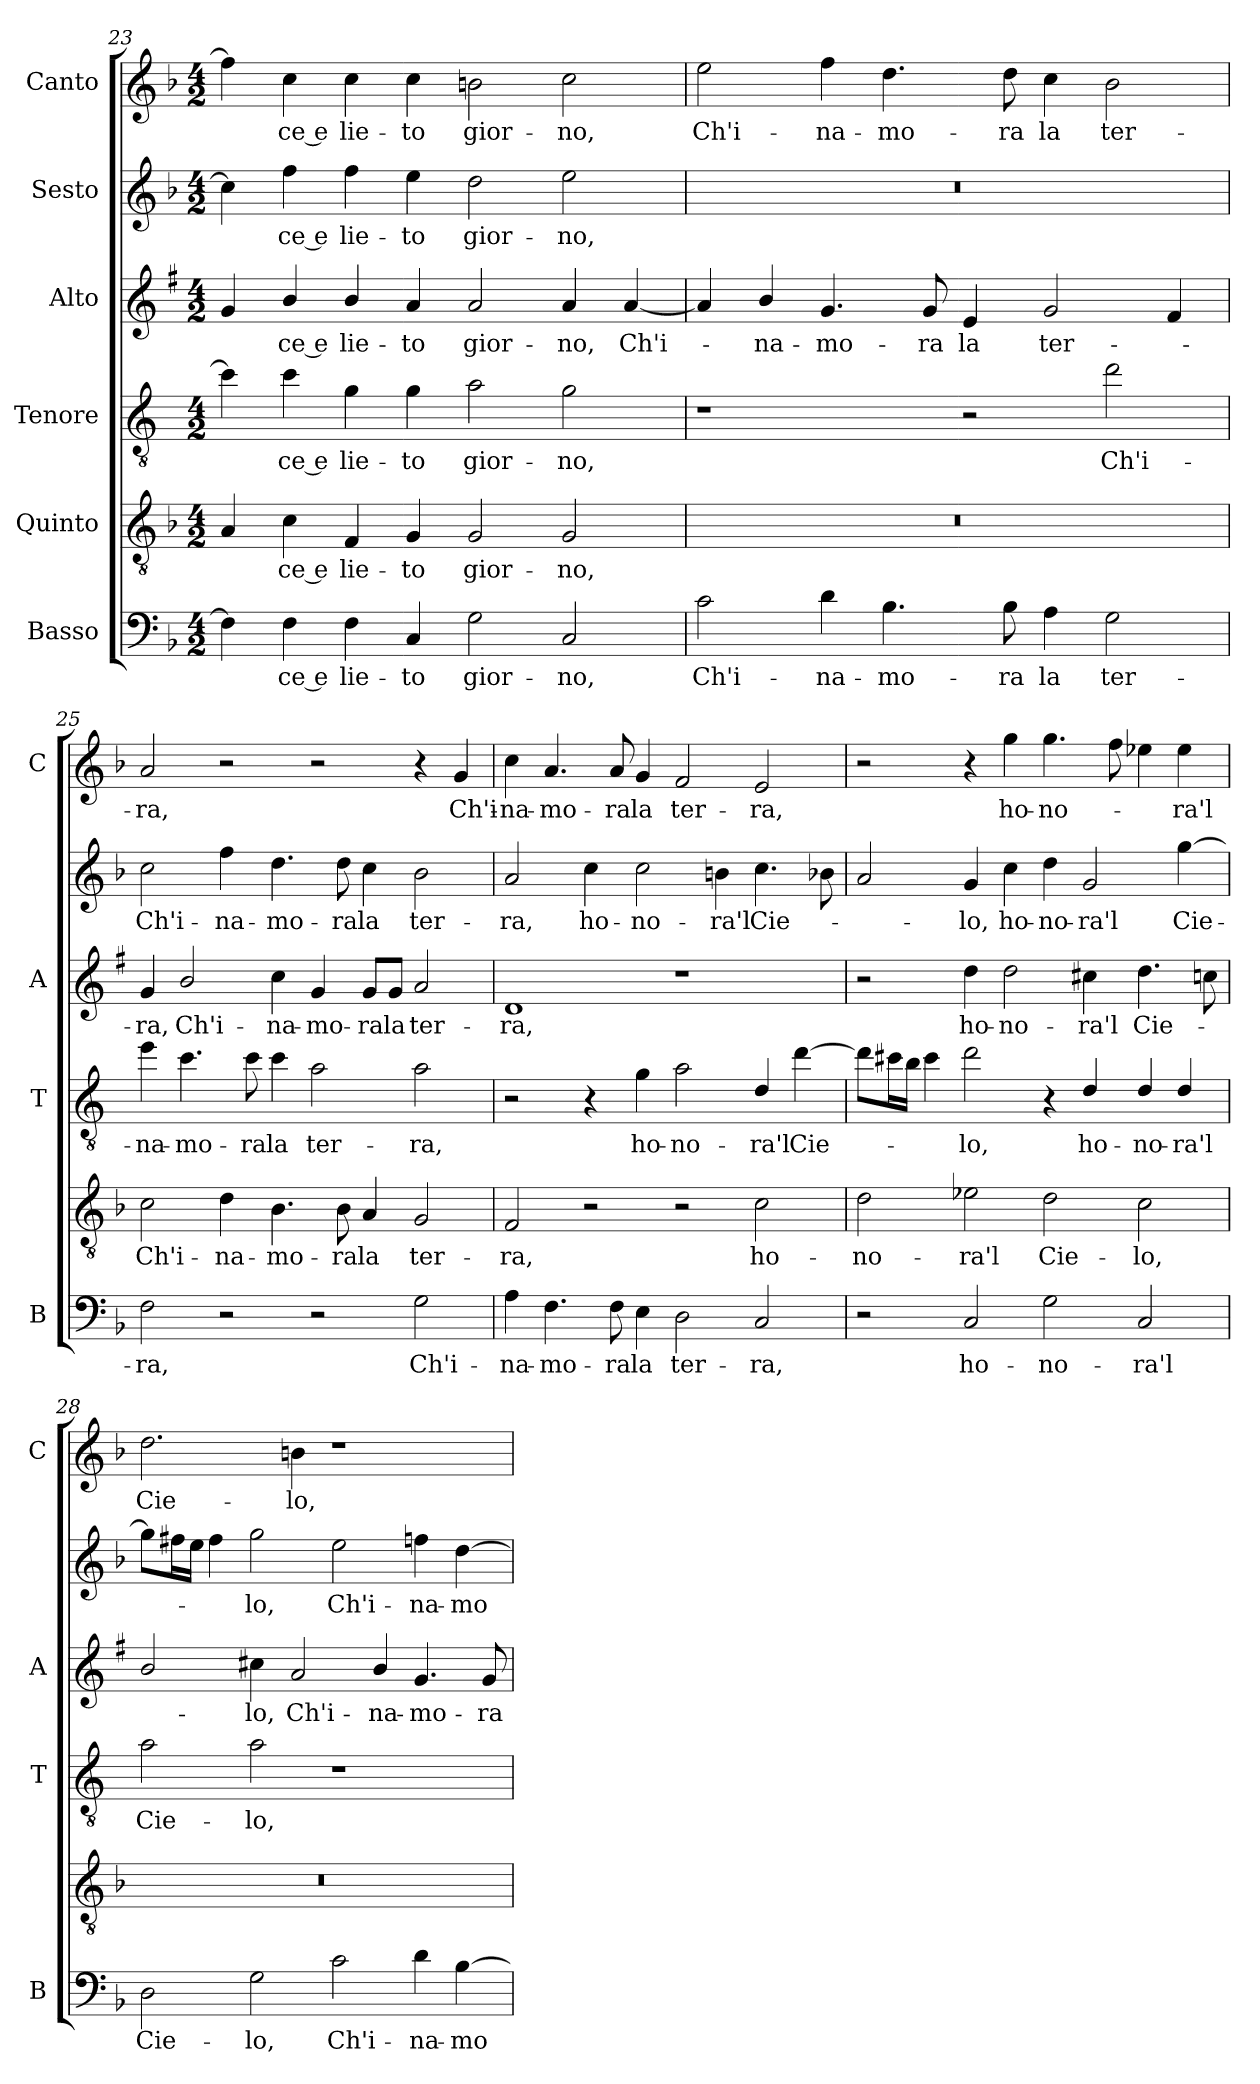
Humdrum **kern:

**kern	**text	**kern	**text	**kern	**text	**kern	**text	**kern	**text	**kern	**text
*part6	*part6	*part5	*part5	*part4	*part4	*part3	*part3	*part2	*part2	*part1	*part1
*staff6	*staff6	*staff5	*staff5	*staff4	*staff4	*staff3	*staff3	*staff2	*staff2	*staff1	*staff1
*I"Basso	*	*I"Quinto	*	*I"Tenore	*	*I"Alto	*	*I"Sesto	*	*I"Canto	*
*I'B	*	*	*	*I'T	*	*I'A	*	*	*	*I'C	*
*clefF4	*	*clefGv2	*	*clefGv2	*	*clefG2	*	*clefG2	*	*clefG2	*
*	*	*	*	*ITrd4c7	*	*ITrd1c2	*	*	*	*	*
*k[b-]	*	*k[b-]	*	*k[b-]	*	*k[b-]	*	*k[b-]	*	*k[b-]	*
*F:	*	*F:	*	*F:	*	*F:	*	*F:	*	*F:	*
*M4/2	*	*M4/2	*	*M4/2	*	*M4/2	*	*M4/2	*	*M4/2	*
=23	=23	=23	=23	=23	=23	=23	=23	=23	=23	=23	=23
4F\]	.	4A/	.	4f\]	.	4f/	.	4cc\]	.	4ff\]	.
!	!LO:LY:b	!	!LO:LY:b	!	!LO:LY:b	!	!LO:LY:b	!	!LO:LY:b	!	!LO:LY:b
4F\	-ce e	4c\	-ce e	4f\	-ce e	4a/	-ce e	4ff\	-ce e	4cc\	-ce e
!	!LO:LY:b	!	!LO:LY:b	!	!LO:LY:b	!	!LO:LY:b	!	!LO:LY:b	!	!LO:LY:b
4F\	lie-	4F/	lie-	4c\	lie-	4a/	lie-	4ff\	lie-	4cc\	lie-
!	!LO:LY:b	!	!LO:LY:b	!	!LO:LY:b	!	!LO:LY:b	!	!LO:LY:b	!	!LO:LY:b
4C/	-to	4G/	-to	4c\	-to	4g/	-to	4ee\	-to	4cc\	-to
!	!LO:LY:b	!	!LO:LY:b	!	!LO:LY:b	!	!LO:LY:b	!	!LO:LY:b	!	!LO:LY:b
2G\	gior-	2G/	gior-	2d\	gior-	2g/	gior-	2dd\	gior-	2bn\	gior-
!	!LO:LY:b	!	!LO:LY:b	!	!LO:LY:b	!	!LO:LY:b	!	!LO:LY:b	!	!LO:LY:b
2C/	-no,	2G/	-no,	2c\	-no,	4g/	-no,	2ee\	-no,	2cc\	-no,
!	!	!	!	!	!	!	!LO:LY:b	!	!	!	!
.	.	.	.	.	.	[4g/	Ch'i-	.	.	.	.
=24	=24	=24	=24	=24	=24	=24	=24	=24	=24	=24	=24
!	!LO:LY:b	!	!	!	!	!	!	!	!	!	!LO:LY:b
2c\	Ch'i-	0r	.	1r	.	4g/]	.	0r	.	2ee\	Ch'i-
!	!	!	!	!	!	!	!LO:LY:b	!	!	!	!
.	.	.	.	.	.	4a/	-na-	.	.	.	.
!	!LO:LY:b	!	!	!	!	!	!LO:LY:b	!	!	!	!LO:LY:b
4d\	-na-	.	.	.	.	4.f/	-mo-	.	.	4ff\	-na-
!	!LO:LY:b	!	!	!	!	!	!	!	!	!	!LO:LY:b
4.B-\	-mo-	.	.	.	.	.	.	.	.	4.dd\	-mo-
!	!	!	!	!	!	!	!LO:LY:b	!	!	!	!
.	.	.	.	.	.	8f/	-ra	.	.	.	.
!	!	!	!	!	!	!	!LO:LY:b	!	!	!	!
.	.	.	.	2r	.	4d/	la	.	.	.	.
!	!LO:LY:b	!	!	!	!	!	!	!	!	!	!LO:LY:b
8B-\	-ra	.	.	.	.	.	.	.	.	8dd\	-ra
!	!LO:LY:b	!	!	!	!	!	!LO:LY:b	!	!	!	!LO:LY:b
4A\	la	.	.	.	.	2f/	ter-	.	.	4cc\	la
!	!LO:LY:b	!	!	!	!LO:LY:b	!	!	!	!	!	!LO:LY:b
2G\	ter-	.	.	2g\	Ch'i-	.	.	.	.	2b-\	ter-
.	.	.	.	.	.	4e/	.	.	.	.	.
=25	=25	=25	=25	=25	=25	=25	=25	=25	=25	=25	=25
!	!LO:LY:b	!	!LO:LY:b	!	!LO:LY:b	!	!LO:LY:b	!	!LO:LY:b	!	!LO:LY:b
2F\	-ra,	2c\	Ch'i-	4a\	-na-	4f/	-ra,	2cc\	Ch'i-	2a/	-ra,
!	!	!	!	!	!LO:LY:b	!	!LO:LY:b	!	!	!	!
.	.	.	.	4.f\	-mo-	2a/	Ch'i-	.	.	.	.
!	!	!	!LO:LY:b	!	!	!	!	!	!LO:LY:b	!	!
2r	.	4d\	-na-	.	.	.	.	4ff\	-na-	2r	.
!	!	!	!	!	!LO:LY:b	!	!	!	!	!	!
.	.	.	.	8f\	-ra	.	.	.	.	.	.
!	!	!	!LO:LY:b	!	!LO:LY:b	!	!LO:LY:b	!	!LO:LY:b	!	!
.	.	4.B-\	-mo-	4f\	la	4b-\	-na-	4.dd\	-mo-	.	.
!	!	!	!	!	!LO:LY:b	!	!LO:LY:b	!	!	!	!
2r	.	.	.	2d\	ter-	4f/	-mo-	.	.	2r	.
!	!	!	!LO:LY:b	!	!	!	!	!	!LO:LY:b	!	!
.	.	8B-\	-ra	.	.	.	.	8dd\	-ra	.	.
!	!	!	!LO:LY:b	!	!	!	!LO:LY:b	!	!LO:LY:b	!	!
.	.	4A/	la	.	.	8f/L	-ra	4cc\	la	.	.
!	!	!	!	!	!	!	!LO:LY:b	!	!	!	!
.	.	.	.	.	.	8f/J	la	.	.	.	.
!	!LO:LY:b	!	!LO:LY:b	!	!LO:LY:b	!	!LO:LY:b	!	!LO:LY:b	!	!
2G\	Ch'i-	2G/	ter-	2d\	-ra,	2g/	ter-	2b-\	ter-	4r	.
!	!	!	!	!	!	!	!	!	!	!	!LO:LY:b
.	.	.	.	.	.	.	.	.	.	4g/	Ch'i-
!!LO:LB:g=z
=26	=26	=26	=26	=26	=26	=26	=26	=26	=26	=26	=26
!	!LO:LY:b	!	!LO:LY:b	!	!	!	!LO:LY:b	!	!LO:LY:b	!	!LO:LY:b
4A\	-na-	2F/	-ra,	2r	.	1c	-ra,	2a/	-ra,	4cc\	-na-
!	!LO:LY:b	!	!	!	!	!	!	!	!	!	!LO:LY:b
4.F\	-mo-	.	.	.	.	.	.	.	.	4.a/	-mo-
!	!	!	!	!	!	!	!	!	!LO:LY:b	!	!
.	.	2r	.	4r	.	.	.	4cc\	ho-	.	.
!	!LO:LY:b	!	!	!	!	!	!	!	!	!	!LO:LY:b
8F\	-ra	.	.	.	.	.	.	.	.	8a/	-ra
!	!LO:LY:b	!	!	!	!LO:LY:b	!	!	!	!LO:LY:b	!	!LO:LY:b
4E\	la	.	.	4c\	ho-	.	.	2cc\	-no-	4g/	la
!	!LO:LY:b	!	!	!	!LO:LY:b	!	!	!	!	!	!LO:LY:b
2D\	ter-	2r	.	2d\	-no-	1r	.	.	.	2f/	ter-
!	!	!	!	!	!	!	!	!	!LO:LY:b	!	!
.	.	.	.	.	.	.	.	4bn\	-ra'l	.	.
!	!LO:LY:b	!	!LO:LY:b	!	!LO:LY:b	!	!	!	!LO:LY:b	!	!LO:LY:b
2C/	-ra,	2c\	ho-	4G/	-ra'l	.	.	4.cc\	Cie-	2e/	-ra,
!	!	!	!	!	!LO:LY:b	!	!	!	!	!	!
.	.	.	.	[4g\	Cie-	.	.	.	.	.	.
.	.	.	.	.	.	.	.	8b-X\	.	.	.
=27	=27	=27	=27	=27	=27	=27	=27	=27	=27	=27	=27
!	!	!	!LO:LY:b	!	!	!	!	!	!	!	!
2r	.	2d\	-no-	8g\L]	.	2r	.	2a/	.	2r	.
.	.	.	.	16f#X\L	.	.	.	.	.	.	.
.	.	.	.	16e\JJ	.	.	.	.	.	.	.
.	.	.	.	4f#\	.	.	.	.	.	.	.
!	!LO:LY:b	!	!LO:LY:b	!	!LO:LY:b	!	!LO:LY:b	!	!LO:LY:b	!	!
2C/	ho-	2e-X\	-ra'l	2g\	-lo,	4cc\	ho-	4g/	-lo,	4r	.
!	!	!	!	!	!	!	!LO:LY:b	!	!LO:LY:b	!	!LO:LY:b
.	.	.	.	.	.	2cc\	-no-	4cc\	ho-	4gg\	ho-
!	!LO:LY:b	!	!LO:LY:b	!	!	!	!	!	!LO:LY:b	!	!LO:LY:b
2G\	-no-	2d\	Cie-	4r	.	.	.	4dd\	-no-	4.gg\	-no-
!	!	!	!	!	!LO:LY:b	!	!LO:LY:b	!	!LO:LY:b	!	!
.	.	.	.	4G/	ho-	4bn\	-ra'l	2g/	-ra'l	.	.
.	.	.	.	.	.	.	.	.	.	8ff\	.
!	!LO:LY:b	!	!LO:LY:b	!	!LO:LY:b	!	!LO:LY:b	!	!	!	!
2C/	-ra'l	2c\	-lo,	4G/	-no-	4.cc\	Cie-	.	.	4ee-X\	.
!	!	!	!	!	!LO:LY:b	!	!	!	!LO:LY:b	!	!LO:LY:b
.	.	.	.	4G/	-ra'l	.	.	[4gg\	Cie-	4ee-\	-ra'l
.	.	.	.	.	.	8b-X\	.	.	.	.	.
=28	=28	=28	=28	=28	=28	=28	=28	=28	=28	=28	=28
!	!LO:LY:b	!	!	!	!LO:LY:b	!	!	!	!	!	!LO:LY:b
2D\	Cie-	0r	.	2d\	Cie-	2a/	.	8gg\L]	.	2.dd\	Cie-
.	.	.	.	.	.	.	.	16ff#X\L	.	.	.
.	.	.	.	.	.	.	.	16ee\JJ	.	.	.
.	.	.	.	.	.	.	.	4ff#\	.	.	.
!	!LO:LY:b	!	!	!	!LO:LY:b	!	!LO:LY:b	!	!LO:LY:b	!	!
2G\	-lo,	.	.	2d\	-lo,	4bn\	-lo,	2gg\	-lo,	.	.
!	!	!	!	!	!	!	!LO:LY:b	!	!	!	!LO:LY:b
.	.	.	.	.	.	2g/	Ch'i-	.	.	4bn\	-lo,
!	!LO:LY:b	!	!	!	!	!	!	!	!LO:LY:b	!	!
2c\	Ch'i-	.	.	1r	.	.	.	2ee\	Ch'i-	1r	.
!	!	!	!	!	!	!	!LO:LY:b	!	!	!	!
.	.	.	.	.	.	4a/	-na-	.	.	.	.
!	!LO:LY:b	!	!	!	!	!	!LO:LY:b	!	!LO:LY:b	!	!
4d\	-na-	.	.	.	.	4.f/	-mo-	4ffn\	-na-	.	.
!	!LO:LY:b	!	!	!	!	!	!	!	!LO:LY:b	!	!
[4B-\	-mo-	.	.	.	.	.	.	[4dd\	-mo-	.	.
!	!	!	!	!	!	!	!LO:LY:b	!	!	!	!
.	.	.	.	.	.	8f/	-ra	.	.	.	.
=	=	=	=	=	=	=	=	=	=	=	=
*-	*-	*-	*-	*-	*-	*-	*-	*-	*-	*-	*-
